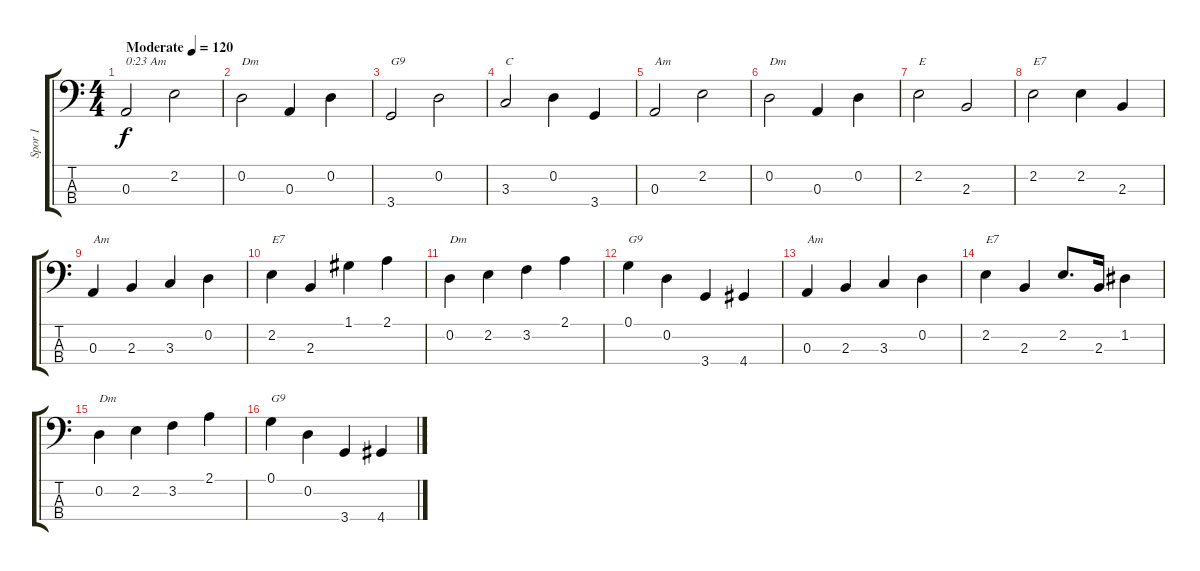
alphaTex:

\track ("Spor 1" "Spor 1") {instrument electricbassfinger}
\staff {score tabs}
\tuning (G2 D2 A1 E1) {hide}
\ts (4 4)
\tempo (120 "Moderate")
\clef f4
\ks c
0.3.2{txt "0:23 Am" dy f instrument electricbassfinger} 2.2.2 |
0.2.2{txt "Dm"} 0.3.4 0.2.4 |
3.4.2{txt "G9"} 0.2.2 |
3.3.2{txt "C"} 0.2.4 3.4.4 |
0.3.2{txt "Am"} 2.2.2 |
0.2.2{txt "Dm"} 0.3.4 0.2.4 |
2.2.2{txt "E"} 2.3.2 |
2.2.2{txt "E7"} 2.2.4 2.3.4 |
0.3.4{txt "Am"} 2.3.4 3.3.4 0.2.4 |
2.2.4{txt "E7"} 2.3.4 1.1.4 2.1.4 |
0.2.4{txt "Dm"} 2.2.4 3.2.4 2.1.4 |
0.1.4{txt "G9"} 0.2.4 3.4.4 4.4.4 |
0.3.4{txt "Am"} 2.3.4 3.3.4 0.2.4 |
2.2.4{txt "E7"} 2.3.4 2.2.8{d} 2.3.16 1.2.4 |
0.2.4{txt "Dm"} 2.2.4 3.2.4 2.1.4 |
0.1.4{txt "G9"} 0.2.4 3.4.4 4.4.4
